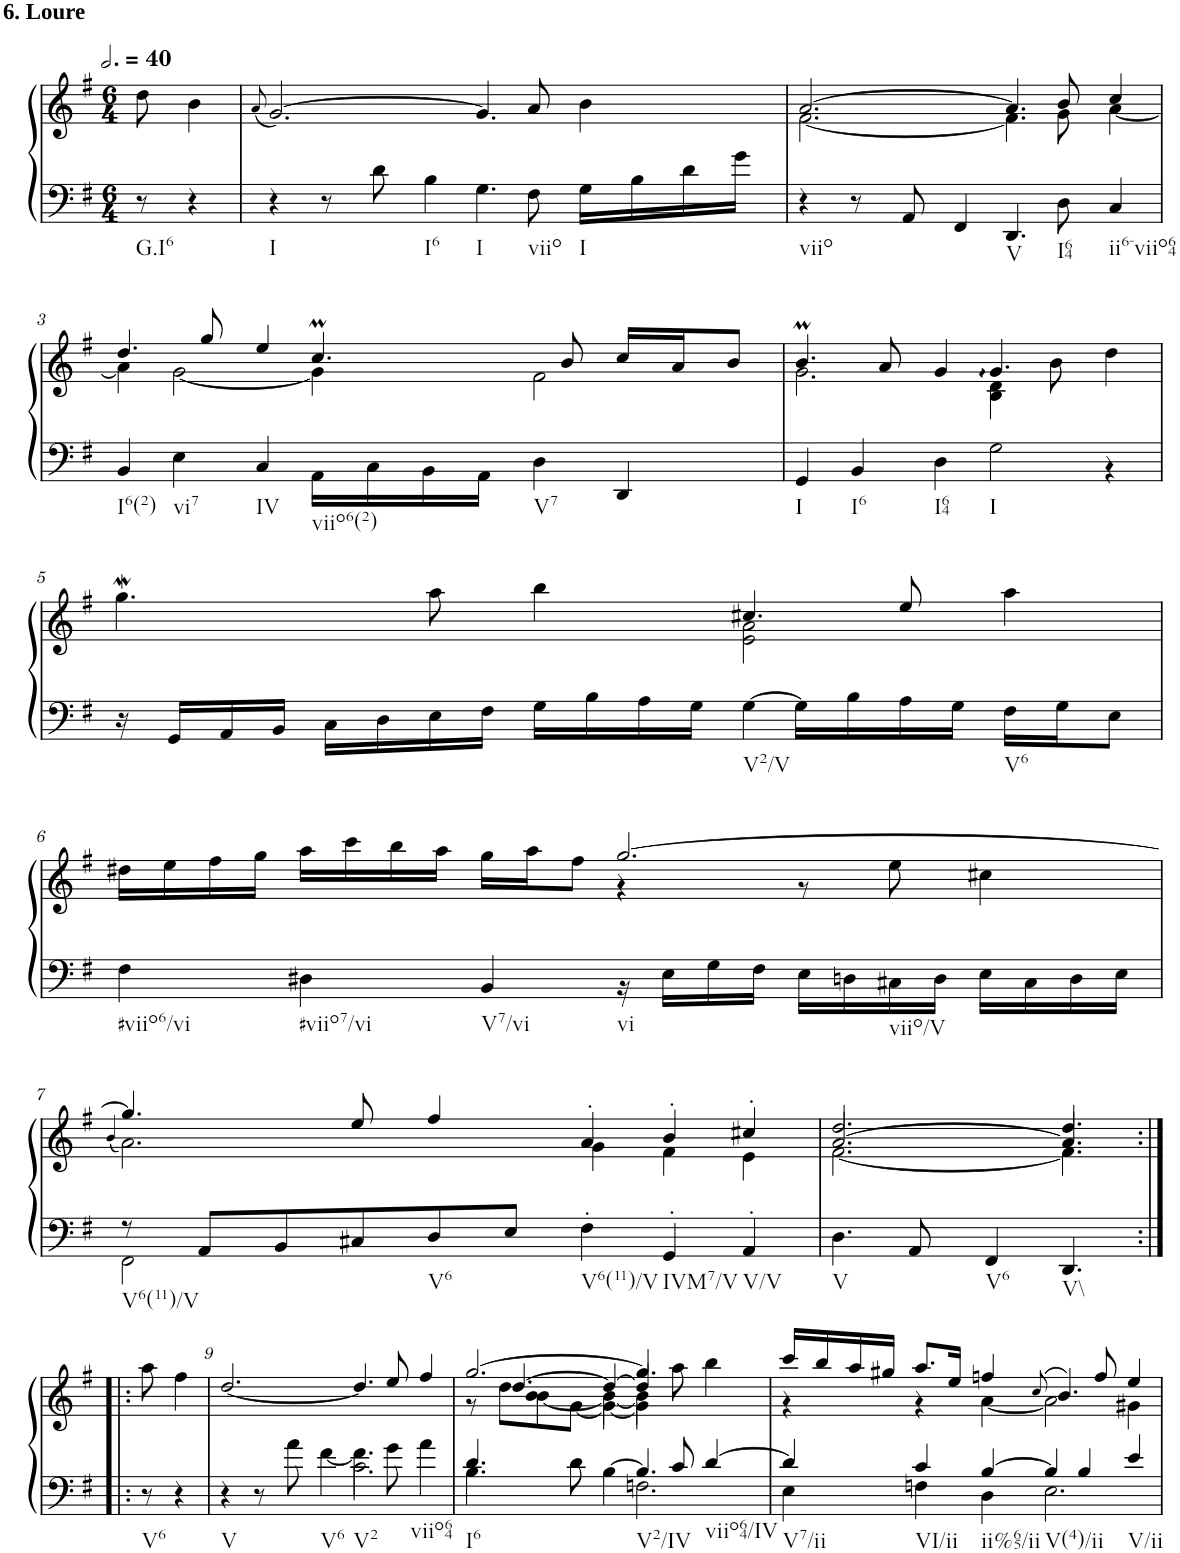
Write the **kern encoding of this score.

**kern	**kern
*part1	*part1
*staff2	*staff1
*I"Klavier linke Hand	*
*clefF4	*clefG2
*k[f#]	*k[f#]
*M6/4	*M6/4
*MM120	*MM120
=	=
*	*^
!	!LO:TX:a:B:t=6. Loure	!
!LO:TX:b:t=G.I6	!	!
8r	8ryy	8dd\
4r	4ryy	4b\
=1	=1	=1
.	.	(8qa/
!LO:TX:b:t=I	!	!
4r	1.ryy	[2.g/)
8r	.	.
8d\	.	.
!LO:TX:b:t=I6	!	!
4B\	.	.
!LO:TX:b:t=I	!	!
4.G\	.	4.g/]
!LO:TX:b:t=viio	!	!
8F#\	.	8a/
!LO:TX:b:t=I	!	!
16G\LL	.	4b\
16B\	.	.
16d\	.	.
16g\JJ	.	.
=2	=2	=2
!LO:TX:b:t=viio	!	!
4r	[2.a/	[2.f#\
8r	.	.
8AA/	.	.
4FF#/	.	.
!LO:TX:b:t=V	!	!
4.DD/	4.a/]	4.f#\]
!LO:TX:b:t=I64	!	!
8D\	8b/	8g\
!LO:TX:b:t=ii6-viio64	!	!
4C/	4cc/	[4a\
!!LO:LB:g=z	!!
=3	=3	=3
*^	*	*
!LO:TX:b:t=I6(2)	!	!	!
!LO:TX:b:t=vi7	!	!	!
!LO:TX:b:t=IV	!	!	!
!LO:TX:b:t=viio6(2)	!	!	!
!LO:TX:b:t=V7	!	!	!
1.ryy	4BB/	4.dd/	4a\]
.	4E\	.	[2g\
.	.	8gg/	.
.	4C/	4ee/	.
.	16AA\LL	4.ccM/	4g\]
.	16C\	.	.
.	16BB\	.	.
.	16AA\JJ	.	.
.	4D\	.	2f#\
.	.	8b/	.
.	4DD/	16cc/LL	.
.	.	16a/J	.
.	.	8b/J	.
=4	=4	=4	=4
!LO:TX:b:t=I	!	!	!
!LO:TX:b:t=I6	!	!	!
!LO:TX:b:t=I64	!	!	!
!LO:TX:b:t=I	!	!	!
1.ryy	4GG/	4.bm/	2.g\
.	4BB/	.	.
.	.	8a/	.
.	4D\	4g/	.
.	2G\	4.g:/	4B\ 4d\
.	.	.	2ryy
.	.	8b\	.
.	4r	4dd\	.
*v	*v	*	*
!!LO:LB:g=z	!!
=5	=5	=5
16r	4.ggw\	2.ryy
16GG/LL	.	.
16AA/	.	.
16BB/JJ	.	.
16C\LL	.	.
16D\	.	.
16E\	8aa\	.
16F#\JJ	.	.
16G\LL	4bb\	.
16B\	.	.
16A\	.	.
16G\JJ	.	.
!LO:TX:b:t=V2/V	!	!
[4G\	4.cc#X/	2e\ 2a\
16G\LL]	.	.
16B\	.	.
16A\	8ee/	.
16G\JJ	.	.
!LO:TX:b:t=V6	!	!
16F#\LL	4aa\	4ryy
16G\J	.	.
8E\J	.	.
!!LO:LB:g=z	!!
=6	=6	=6
*^	*	*
!LO:TX:b:t=#viio6/vi	!	!	!
!LO:TX:b:t=#viio7/vi	!	!	!
!LO:TX:b:t=V7/vi	!	!	!
!LO:TX:b:t=vi	!	!	!
!LO:TX:b:t=viio/V	!	!	!
1.ryy	4F#\	4ryy	16dd#X\LL
.	.	.	16ee\
.	.	.	16ff#\
.	.	.	16gg\JJ
.	4D#X\	4ryy	16aa\LL
.	.	.	16ccc\
.	.	.	16bb\
.	.	.	16aa\JJ
.	4BB/	4ryy	16gg\LL
.	.	.	16aa\J
.	.	.	8ff#\J
.	16r	[2.gg/	4r
.	16E\LL	.	.
.	16G\	.	.
.	16F#\JJ	.	.
.	16E\LL	.	8r
.	16Dn\	.	.
.	16C#X\	.	8ee\
.	16D\JJ	.	.
.	16E\LL	.	4cc#X\
.	16C#\	.	.
.	16D\	.	.
.	16E\JJ	.	.
!!LO:LB:g=z	!!
=7	=7	=7	=7
.	.	.	(4qb/
!LO:TX:b:t=V6(11)/V	!	!	!
8r	2FF#\	4.gg/]	2.a\)
8AA/L	.	.	.
8BB/	.	.	.
8C#X/	.	8ee/	.
!LO:TX:b:t=V6	!	!	!
8D/	2ryy	4ff#/	.
8E/J	.	.	.
!LO:TX:b:t=V6(11)/V	!	!	!
4F#'\	.	4a'/	4g\
!LO:TX:b:t=IVM7/V	!	!	!
4ryy	4GG'/	4b'/	4f#\
!LO:TX:b:t=V/V	!	!	!
4ryy	4AA'/	4cc#X'/	4e\
=8	=8	=8	=8
*	*	*	*^
!LO:TX:b:t=V	!	!	!	!
*v	*v	*	*	*
4.D\	2.dd/	[2.f#\	[2.a/
8AA/	.	.	.
!LO:TX:b:t=V6	!	!	!
4FF#/	.	.	.
!LO:TX:b:t=V\\	!	!	!
4.DD/	4.dd/	4.f#\]	4.a/]
!!LO:LB:g=z
=8X1:|!|:	=8X1:|!|:	=8X1:|!|:	=8X1:|!|:
!LO:TX:b:t=V6	!	!	!
*	*	*v	*v
8r	8ryy	8aa\
4r	4ryy	4ff#\
=9	=9	=9
*^	*	*
!LO:TX:b:t=V	!	!	!
*	*	*v	*v
4r	2.ryy	[2.dd/
8r	.	.
8a\	.	.
!LO:TX:b:t=V6	!	!
[4f#\	.	.
!LO:TX:b:t=V2	!	!
4.f#\]	2.c\	4.dd/]
8g\	.	8ee/
!LO:TX:b:t=viio64	!	!
4a\	.	4ff#/
=10	=10	=10
*	*	*^
*	*	*	*^
*	*	*	*	*^
!LO:TX:b:t=I6	!	!	!	!	!
4.d/	4.B\	[2.gg/	8r	8ryy	4ryy
.	.	.	8dd\L	[4.dd/	.
.	.	.	8b\	.	[4b\
8ryy	8d\	.	[8g\J	.	.
[4B\	4ryy	.	4g\_	4dd/_	4b\_
!LO:TX:b:t=V2/IV	!	!	!	!	!
4.B/]	2.Fn\	4.gg/]	4g\]	4dd/]	4b\]
.	.	.	2ryy	2ryy	2ryy
8c/	.	8aa\	.	.	.
!LO:TX:b:t=viio64/IV	!	!	!	!	!
[4d/	.	4bb\	.	.	.
*	*	*	*v	*v	*v
=11	=11	=11	=11
!LO:TX:b:t=V7/ii	!	!	!
4d/]	4E\	16ccc/LL	4r
.	.	16bb/	.
.	.	16aa/	.
.	.	16gg#X/JJ	.
!LO:TX:b:t=VI/ii	!	!	!
4c/	4Fn\	8.aa/L	4r
.	.	16ee/Jk	.
!LO:TX:b:t=ii%65/ii	!	!	!
[4B/	4D\	4ffn/	[4a\
.	.	(8qcc/	.
!LO:TX:b:t=V(4)/ii	!	!	!
4B/]	2.E\	4.b/)	2a\]
4B/	.	.	.
.	.	8ff/	.
!LO:TX:b:t=V/ii	!	!	!
4e/	.	4ee/	4g#X\
*v	*v	*	*
*	*v	*v
=	=
*-	*-
